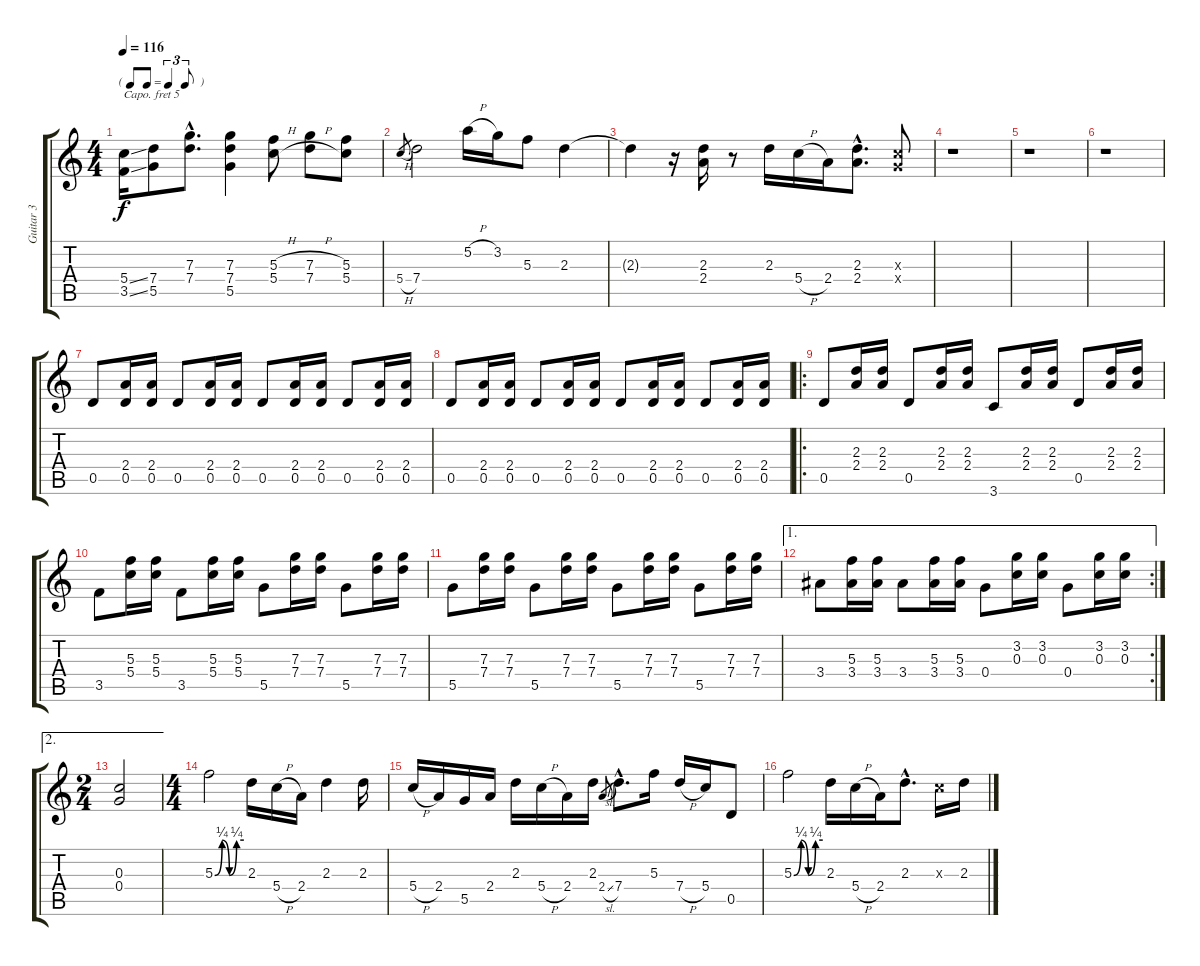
\track ("Guitar 3" "Guitar 3") {instrument electricguitarclean}
\staff {score tabs}
\capo 5
\tuning (E4 B3 G3 D3 A2 E2) {hide}
\ts (4 4)
\tf triplet8th
\tempo 116
\clef g2
\ks c
(5.4{ss} 3.5{ss}).16{dy f volume 13 instrument distortionguitar} (7.4 5.5).8 (7.3{hac} 7.4{hac}).8{d} (7.3 7.4 5.5).4 (5.3{h} 5.4{h}).8 (7.3{h} 7.4{h}).8 (5.3 5.4).8 |
5.4{h}.8{gr} 7.4.2 5.2{h}.16 3.2.16 5.3.8 2.3.4 |
2.3{t}.4 r.16 (2.3 2.4).16 r.8 2.3.16 5.4{h}.16 2.4.16 (2.3{hac} 2.4{hac}).8{d} (0.3{x} 0.4{x}).8 |
r.1 |
r.1 |
r.1 |
0.5.8{volume 8 instrument electricguitarclean} (2.4 0.5).16 (2.4 0.5).16 0.5.8 (2.4 0.5).16 (2.4 0.5).16 0.5.8 (2.4 0.5).16 (2.4 0.5).16 0.5.8 (2.4 0.5).16 (2.4 0.5).16 |
0.5.8 (2.4 0.5).16 (2.4 0.5).16 0.5.8 (2.4 0.5).16 (2.4 0.5).16 0.5.8 (2.4 0.5).16 (2.4 0.5).16 0.5.8 (2.4 0.5).16 (2.4 0.5).16 |
\ro
0.5.8 (2.3 2.4).16 (2.3 2.4).16 0.5.8 (2.3 2.4).16 (2.3 2.4).16 3.6.8 (2.3 2.4).16 (2.3 2.4).16 0.5.8 (2.3 2.4).16 (2.3 2.4).16 |
3.5.8 (5.3 5.4).16 (5.3 5.4).16 3.5.8 (5.3 5.4).16 (5.3 5.4).16 5.5.8 (7.3 7.4).16 (7.3 7.4).16 5.5.8 (7.3 7.4).16 (7.3 7.4).16 |
5.5.8 (7.3 7.4).16 (7.3 7.4).16 5.5.8 (7.3 7.4).16 (7.3 7.4).16 5.5.8 (7.3 7.4).16 (7.3 7.4).16 5.5.8 (7.3 7.4).16 (7.3 7.4).16 |
\ae 1
\rc 2
3.4.8 (5.3 3.4).16 (5.3 3.4).16 3.4.8 (5.3 3.4).16 (5.3 3.4).16 0.4.8 (3.2 0.3).16 (3.2 0.3).16 0.4.8 (3.2 0.3).16 (3.2 0.3).16 |
\ae 2
\ts (2 4)
(0.3 0.4).2 |
\ts (4 4)
5.3{be (custom 0 0 15 1 30 0 45 1 60 1)}.2{volume 13 instrument distortionguitar} 2.3.16 5.4{h}.16 2.4.16 2.3.4 2.3.16 |
5.4{h}.16 2.4.16 5.5.16 2.4.16 2.3.16 5.4{h}.16 2.4.16 2.3.16 2.4{sl}.8{gr} 7.4{hac}.8{d} 5.3.16 7.4{h}.16 5.4.16 0.5.8 |
5.3{be (custom 0 0 15 1 30 0 45 1 60 1)}.2 2.3.16 5.4{h}.16 2.4.16 2.3{hac}.8{d} 0.3{x}.16 2.3.16
